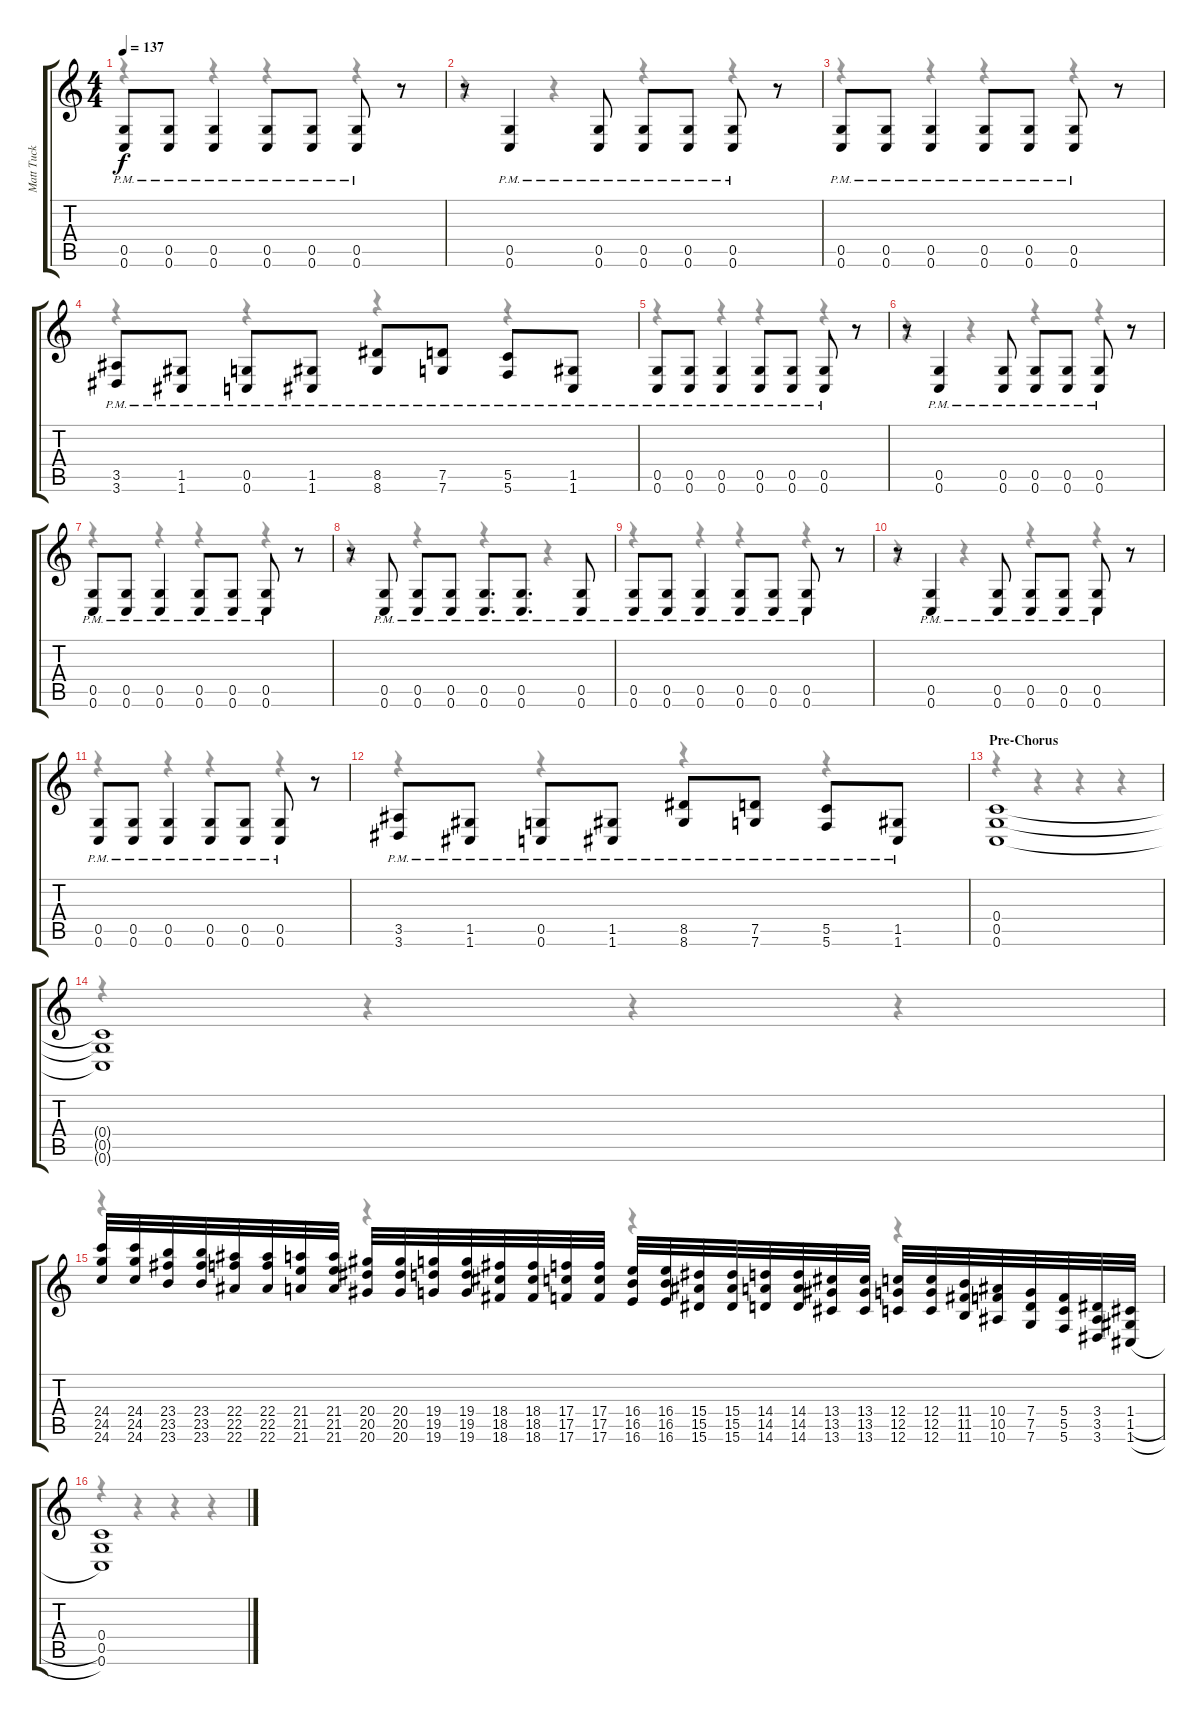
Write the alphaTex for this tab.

\track ("Matt Tuck (Rhythm Guitar)" "Matt Tuck ") {instrument distortionguitar}
\staff {score tabs}
\tuning (D4 A3 F3 C3 G2 C2) {hide}
\voice
\ts (4 4)
\tempo 137
\clef g2
\ks c
(0.5{pm} 0.6{pm}).8{dy f} (0.5{pm} 0.6{pm}).8 (0.5{pm} 0.6{pm}).4 (0.5{pm} 0.6{pm}).8 (0.5{pm} 0.6{pm}).8 (0.5{pm} 0.6{pm}).8 r.8 |
r.8 (0.5{pm} 0.6{pm}).4 (0.5{pm} 0.6{pm}).8 (0.5{pm} 0.6{pm}).8 (0.5{pm} 0.6{pm}).8 (0.5{pm} 0.6{pm}).8 r.8 |
(0.5{pm} 0.6{pm}).8 (0.5{pm} 0.6{pm}).8 (0.5{pm} 0.6{pm}).4 (0.5{pm} 0.6{pm}).8 (0.5{pm} 0.6{pm}).8 (0.5{pm} 0.6{pm}).8 r.8 |
(3.5{pm} 3.6{pm}).8 (1.5{pm} 1.6{pm}).8 (0.5{pm} 0.6{pm}).8 (1.5{pm} 1.6{pm}).8 (8.5{pm} 8.6{pm}).8 (7.5{pm} 7.6{pm}).8 (5.5{pm} 5.6{pm}).8 (1.5{pm} 1.6{pm}).8 |
(0.5{pm} 0.6{pm}).8 (0.5{pm} 0.6{pm}).8 (0.5{pm} 0.6{pm}).4 (0.5{pm} 0.6{pm}).8 (0.5{pm} 0.6{pm}).8 (0.5{pm} 0.6{pm}).8 r.8 |
r.8 (0.5{pm} 0.6{pm}).4 (0.5{pm} 0.6{pm}).8 (0.5{pm} 0.6{pm}).8 (0.5{pm} 0.6{pm}).8 (0.5{pm} 0.6{pm}).8 r.8 |
(0.5{pm} 0.6{pm}).8 (0.5{pm} 0.6{pm}).8 (0.5{pm} 0.6{pm}).4 (0.5{pm} 0.6{pm}).8 (0.5{pm} 0.6{pm}).8 (0.5{pm} 0.6{pm}).8 r.8 |
r.8 (0.5{pm} 0.6{pm}).8 (0.5{pm} 0.6{pm}).8 (0.5{pm} 0.6{pm}).8 (0.5{pm} 0.6{pm}).8{d} (0.5{pm} 0.6{pm}).8{d} (0.5{pm} 0.6{pm}).8 |
(0.5{pm} 0.6{pm}).8 (0.5{pm} 0.6{pm}).8 (0.5{pm} 0.6{pm}).4 (0.5{pm} 0.6{pm}).8 (0.5{pm} 0.6{pm}).8 (0.5{pm} 0.6{pm}).8 r.8 |
r.8 (0.5{pm} 0.6{pm}).4 (0.5{pm} 0.6{pm}).8 (0.5{pm} 0.6{pm}).8 (0.5{pm} 0.6{pm}).8 (0.5{pm} 0.6{pm}).8 r.8 |
(0.5{pm} 0.6{pm}).8 (0.5{pm} 0.6{pm}).8 (0.5{pm} 0.6{pm}).4 (0.5{pm} 0.6{pm}).8 (0.5{pm} 0.6{pm}).8 (0.5{pm} 0.6{pm}).8 r.8 |
(3.5{pm} 3.6{pm}).8 (1.5{pm} 1.6{pm}).8 (0.5{pm} 0.6{pm}).8 (1.5{pm} 1.6{pm}).8 (8.5{pm} 8.6{pm}).8 (7.5{pm} 7.6{pm}).8 (5.5{pm} 5.6{pm}).8 (1.5{pm} 1.6{pm}).8 |
\section ("" "Pre-Chorus")
(0.4 0.5 0.6).1 |
(0.4{t} 0.5{t} 0.6{t}).1 |
(24.4 24.5 24.6).32 (24.4 24.5 24.6).32 (23.4 23.5 23.6).32 (23.4 23.5 23.6).32 (22.4 22.5 22.6).32 (22.4 22.5 22.6).32 (21.4 21.5 21.6).32 (21.4 21.5 21.6).32 (20.4 20.5 20.6).32 (20.4 20.5 20.6).32 (19.4 19.5 19.6).32 (19.4 19.5 19.6).32 (18.4 18.5 18.6).32 (18.4 18.5 18.6).32 (17.4 17.5 17.6).32 (17.4 17.5 17.6).32 (16.4 16.5 16.6).32 (16.4 16.5 16.6).32 (15.4 15.5 15.6).32 (15.4 15.5 15.6).32 (14.4 14.5 14.6).32 (14.4 14.5 14.6).32 (13.4 13.5 13.6).32 (13.4 13.5 13.6).32 (12.4 12.5 12.6).32 (12.4 12.5 12.6).32 (11.4 11.5 11.6).32 (10.4 10.5 10.6).32 (7.4 7.5 7.6).32 (5.4 5.5 5.6).32 (3.4 3.5 3.6).32 (1.4 1.5{h} 1.6{h}).32 |
(0.4 0.5 0.6).1
\voice
\clef g2
\ottava regular
\simile none
\ks c
r.4{dy f} r.4 r.4 r.4 |
r.4 r.4 r.4 r.4 |
r.4 r.4 r.4 r.4 |
r.4 r.4 r.4 r.4 |
r.4 r.4 r.4 r.4 |
r.4 r.4 r.4 r.4 |
r.4 r.4 r.4 r.4 |
r.4 r.4 r.4 r.4 |
r.4 r.4 r.4 r.4 |
r.4 r.4 r.4 r.4 |
r.4 r.4 r.4 r.4 |
r.4 r.4 r.4 r.4 |
r.4 r.4 r.4 r.4 |
r.4 r.4 r.4 r.4 |
r.4 r.4 r.4 r.4 |
r.4 r.4 r.4 r.4
